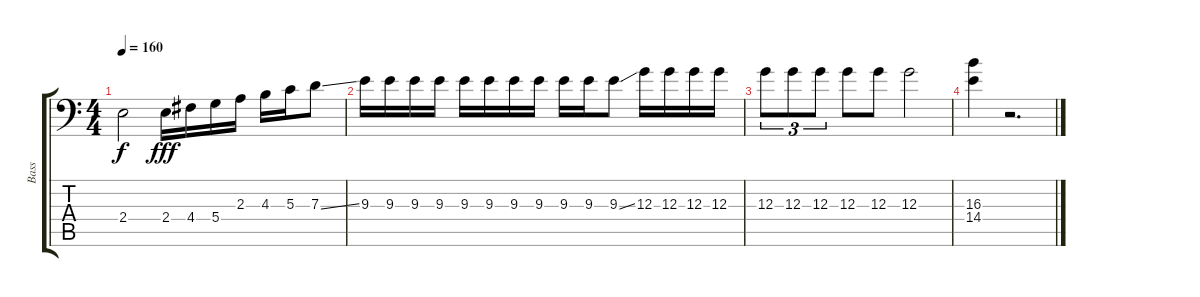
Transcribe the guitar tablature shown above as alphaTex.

\track ("Bass" "Bass") {instrument electricbassfinger}
\staff {score tabs}
\tuning (E3 B2 G2 D2 A1 E1) {hide}
\ts (4 4)
\tempo 160
\clef f4
\ks c
2.4{t}.2{dy f} 2.4.16{dy fff} 4.4.16 5.4.16 2.3.16 4.3.16 5.3.16 7.3{ss}.8 |
9.3.16 9.3.16 9.3.16 9.3.16 9.3.16 9.3.16 9.3.16 9.3.16 9.3.16 9.3.16 9.3{ss}.8 12.3.16 12.3.16 12.3.16 12.3.16 |
12.3.8{tu (3 2)} 12.3.8{tu (3 2)} 12.3.8{tu (3 2)} 12.3.8 12.3.8 12.3.2 |
(16.3 14.4).4 r.2{d}
